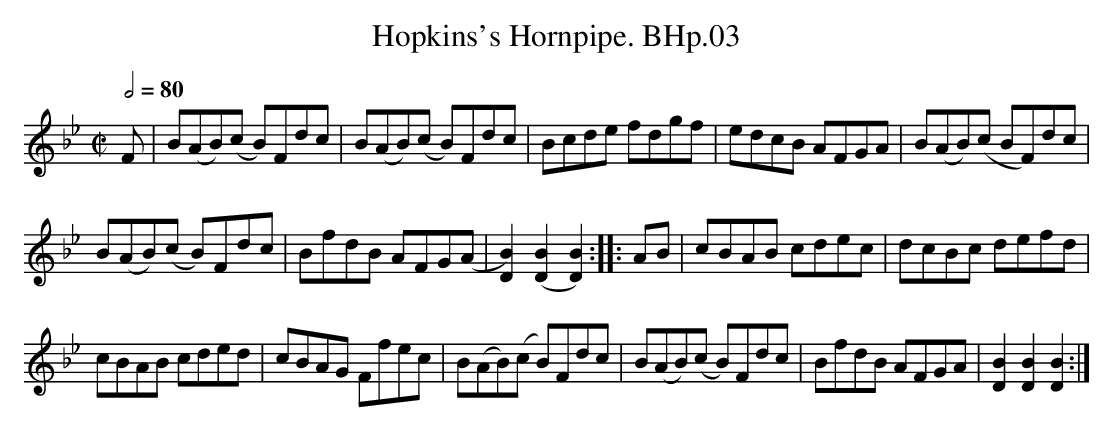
X:1
T:Hopkins's Hornpipe. BHp.03
M:C|
L:1/8
Q:1/2=80
K:Bb
F|B(AB)(c B)Fdc|B(AB)(c B)Fdc|Bcde fdgf|\
edcB AFGA|B(AB)(c BF)dc|
B(AB)(c B)Fdc|BfdB AFG(A|[B2)D2][B2(D2][D2)B2]::\
AB|cBAB cdec|dcBc defd|
cBAB cded|cBAG Ffec|B(AB)(c B)Fdc|\
B(AB)(c B)Fdc|BfdB AFGA|[B2D2][B2D2][B2D2]:|
